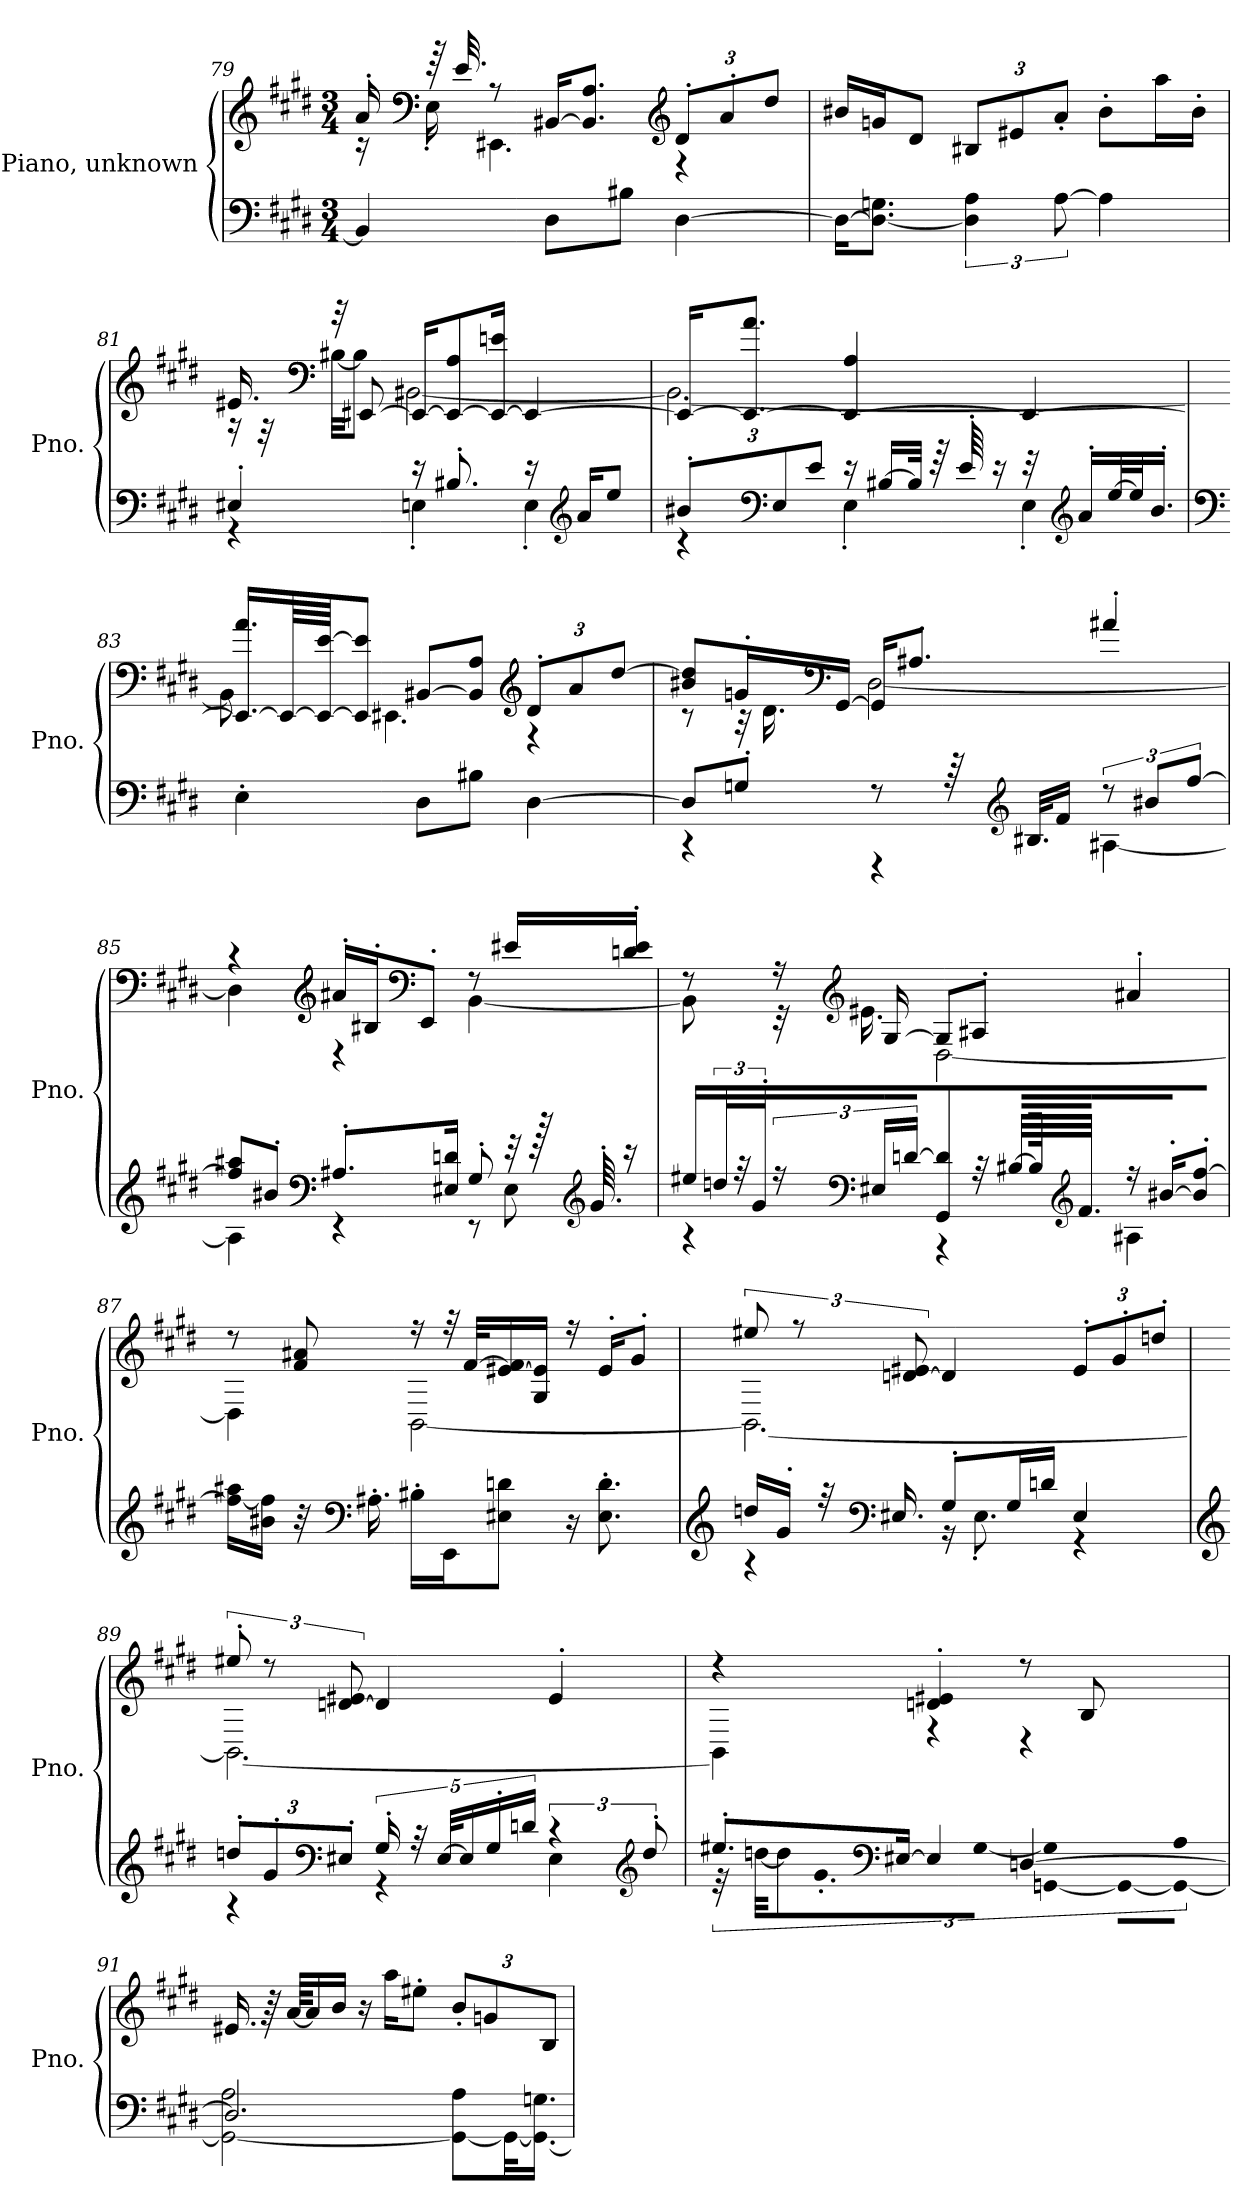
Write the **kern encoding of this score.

**kern	**kern
*part1	*part1
*staff2	*staff1
*I"Piano, unknown	*
*I'Pno.	*
*clefF4	*clefG2
*k[f#c#g#d#]	*k[f#c#g#d#]
*M3/4	*M3/4
=79	=79
*	*^
4BB#/]	16a'/	16r
*	*clefF4	*
.	64r	16E'\
.	32.e/	.
.	8r	4.EE#X\
8D#\L	[16BB#X/KL	.
.	8.BB#/] 8.A/J	.
8B#X\J	.	.
*	*clefG2	*
*	*Xbrackettup	*
[4D#\	12d#'/L	4r
.	12a'/	.
.	12dd#/J	.
*	*v	*v
!!LO:LB:g=z
=80	=80
16D#\KL_	16b#X/LL
8.D#\_ 8.Gn\J	16gn/J
.	8d#/J
6D#\] 6A\	12B#X/L
.	12e#X/
[12A\	12a'/J
4A\]	8b#'\L
.	16aa\L
.	16b#'\JJ
=81	=81
*^	*^
4E#X'/	4r	16.e#X/	16r
.	.	.	32r
*	*	*clefF4	*
.	.	32r	[32B#X\KKL
.	.	[8EE#X/	8B#\J]
16r	4En'\	16EE#/KL_	[2BB#X\
8.B#X'/	.	8EE#/_ 8A/	.
.	.	16EE#/_ 16en/Jk	.
16r	4E'\	4EE#/_	.
*clefG2	*	*	*
16a/KL	.	.	.
8ee/J	.	.	.
!!LO:LB:g=z	!!
=82	=82	=82	=82
*Xbrackettup	*	*	*
12b#X'/L	4r	16EE#/KL_	2.BB#\_
.	.	8.EE#/_ 8.a/J	.
*clefF4	*	*	*
12E/	.	.	.
12e/J	.	.	.
16r	4E'\	4EE#/_ 4A/	.
[16B#X/LL	.	.	.
32B#/JJk]	.	.	.
64r	.	.	.
64e'/	.	.	.
16r	.	.	.
32r	4E'\	4EE#/_	.
*clefG2	*	*	*
16a'/LL	.	.	.
[32ee/L	.	.	.
32ee/J]	.	.	.
16.b#'/JJ	.	.	.
*v	*v	*	*
=83	=83	=83
*clefF4	*	*
4E'\	16.EE#/_ 16.a/LL	8BB#\]
.	64EE#/LL_	.
.	64EE#/_ [64e/JJJ	.
.	8EE#/] 8e/]J	4.EE#X\
8D#\L	[8BB#X/L	.
8B#X\J	8BB#/] 8A/J	.
*	*clefG2	*
[4D#\	12d#'/L	4r
.	12a/	.
.	[12dd#/J	.
!!LO:PB:g=z	!!
=84	=84	=84
*^	*	*
8D#/L]	4r	8b#X/ 8dd#/]L	8r
8Gn'/J	.	16gn'/L	32r
.	.	.	16.d#\
*	*	*clefF4	*
.	.	[16GG#/JJ	.
8r	4r	16GG#/KL]	[2D#\
.	.	8.A#X'/J	.
64r	.	.	.
*clefG2	*	*	*
32.B#X/KLL	.	.	.
16f#/JJ	.	.	.
*brackettup	*	*	*
12r	[4A#X\	4a#X'/	.
12b#X/L	.	.	.
[12ff#/J	.	.	.
=85	=85	=85	=85
8ff#/] 8aa#X/L	4A#\]	4r	4D#\]
8b#X'/J	.	.	.
*clefF4	*	*clefG2	*
8.A#X'/L	4r	16a#X'/LL	4r
.	.	16B#X'/J	.
*	*	*clefF4	*
.	.	8EE'/J	.
16E#X/ 16dn/Jk	.	.	.
8G#'/	8r	8r	[4BB\
32r	8E#\	16e#X/LL	.
128r	.	.	.
*clefG2	*	*	*
64.g#'/	.	.	.
16r	.	16dn/' 16e#/'JJ	.
!!LO:LB:g=z	!!
=86	=86	=86	=86
16ee#X/LL	4r	8r	8BB\]
48ddn/JJk	.	.	.
48r	.	.	.
48g#'/	.	.	.
24r	.	16r	32r
*	*	*clefG2	*
.	.	.	16.e#X\
*clefF4	*	*	*
24E#X/LL	.	.	.
.	.	[16G#/	.
[24dn/JJ	.	.	.
8GG#/ 8d/]	4r	8G#/L]	[2D#\
32r	.	8A#X'/J	.
[32B#X/LLL	.	.	.
64B#/K]	.	.	.
*clefG2	*	*	*
32.f#/JJJ	.	.	.
16r	4A#X\	4a#X'/	.
[16b#X'/KL	.	.	.
8b#/]' [8ff#/'J	.	.	.
*v	*v	*	*
!!LO:LB:g=z	!!
=87	=87	=87
16ff#\_ 16aa#X\LL	8r	4D#\]
16b#X\ 16ff#\]JJ	.	.
32r	8f#/ 8a#X/	.
*clefF4	*	*
16.A#X'\	.	.
16B#X'\LL	16r	[2BB\
16EE\J	32r	.
.	[32f#/KLL	.
8E#X\ 8dn\J	[16e#X/ 16f#/]	.
.	16G#/ 16e#/]JJ	.
16r	16r	.
8.E#\' 8.d\'	16e#'/KL	.
.	8g#'/J	.
=88	=88	=88
*clefG2	*	*
*^	*	*
*	*	*brackettup	*
16ddn/LL	4r	12ee#X/	2.BB\_
16g#'/JJ	.	.	.
.	.	12r	.
32r	.	.	.
*clefF4	*	*	*
16.E#X/	.	.	.
.	.	[12dn/ 12e#X/	.
8G#'/L	16r	4d/]	.
.	8.E#'\	.	.
16G#/L	.	.	.
16dn/JJ	.	.	.
*	*	*Xbrackettup	*
4E#/	4r	12e#'/L	.
.	.	12g#'/	.
.	.	12ddn'/J	.
!!LO:LB:g=z	!!
=89	=89	=89	=89
*clefG2	*	*	*
*Xbrackettup	*	*brackettup	*
12ddn'/L	4r	12ee#X'/	2.BB\_
12g#'/	.	12r	.
*clefF4	*	*	*
12E#X'/J	.	[12dn/ 12e#X/	.
*brackettup	*	*	*
20G#'/	4r	4d/]	.
40r	.	.	.
[40E#/KLL	.	.	.
20E#/]	.	.	.
20G#'/	.	.	.
20dn/JJ	.	.	.
6r	4E#\	4e#'/	.
*clefG2	*	*	*
12dd'/	.	.	.
=90	=90	=90	=90
8.ee#X'/L	48r	4r	4BB\]
.	[48ddn\KKL	.	.
.	12dd\]	.	.
.	16.g#'\L	.	.
*clefF4	*	*	*
[16E#X/Jk	.	.	.
.	[32G#\JJk	.	.
4E#/]	[4GGn\ 4G#\]	4dn/' 4e#X/'	4r
[4Dn/	8GG\L_	8r	4r
.	8GG\_ 8A\J	8B/	.
*	*	*v	*v
!!LO:LB:g=z
=91	=91	=91
2.D/]	2GG\_ 2A\	16.e#X/
.	.	64r
.	.	[64a/KKLL
.	.	16a/]
.	.	16b/JJ
.	.	16r
.	.	16aa\KL
.	.	8ee#X'\J
*	*	*Xbrackettup
.	8GG\_ 8A\L	12b'/L
.	.	12gn/
.	32GG\KL_	.
.	16.GG\_ 16.Gn\JJ	.
.	.	12B/J
*v	*v	*
=	=
*-	*-
